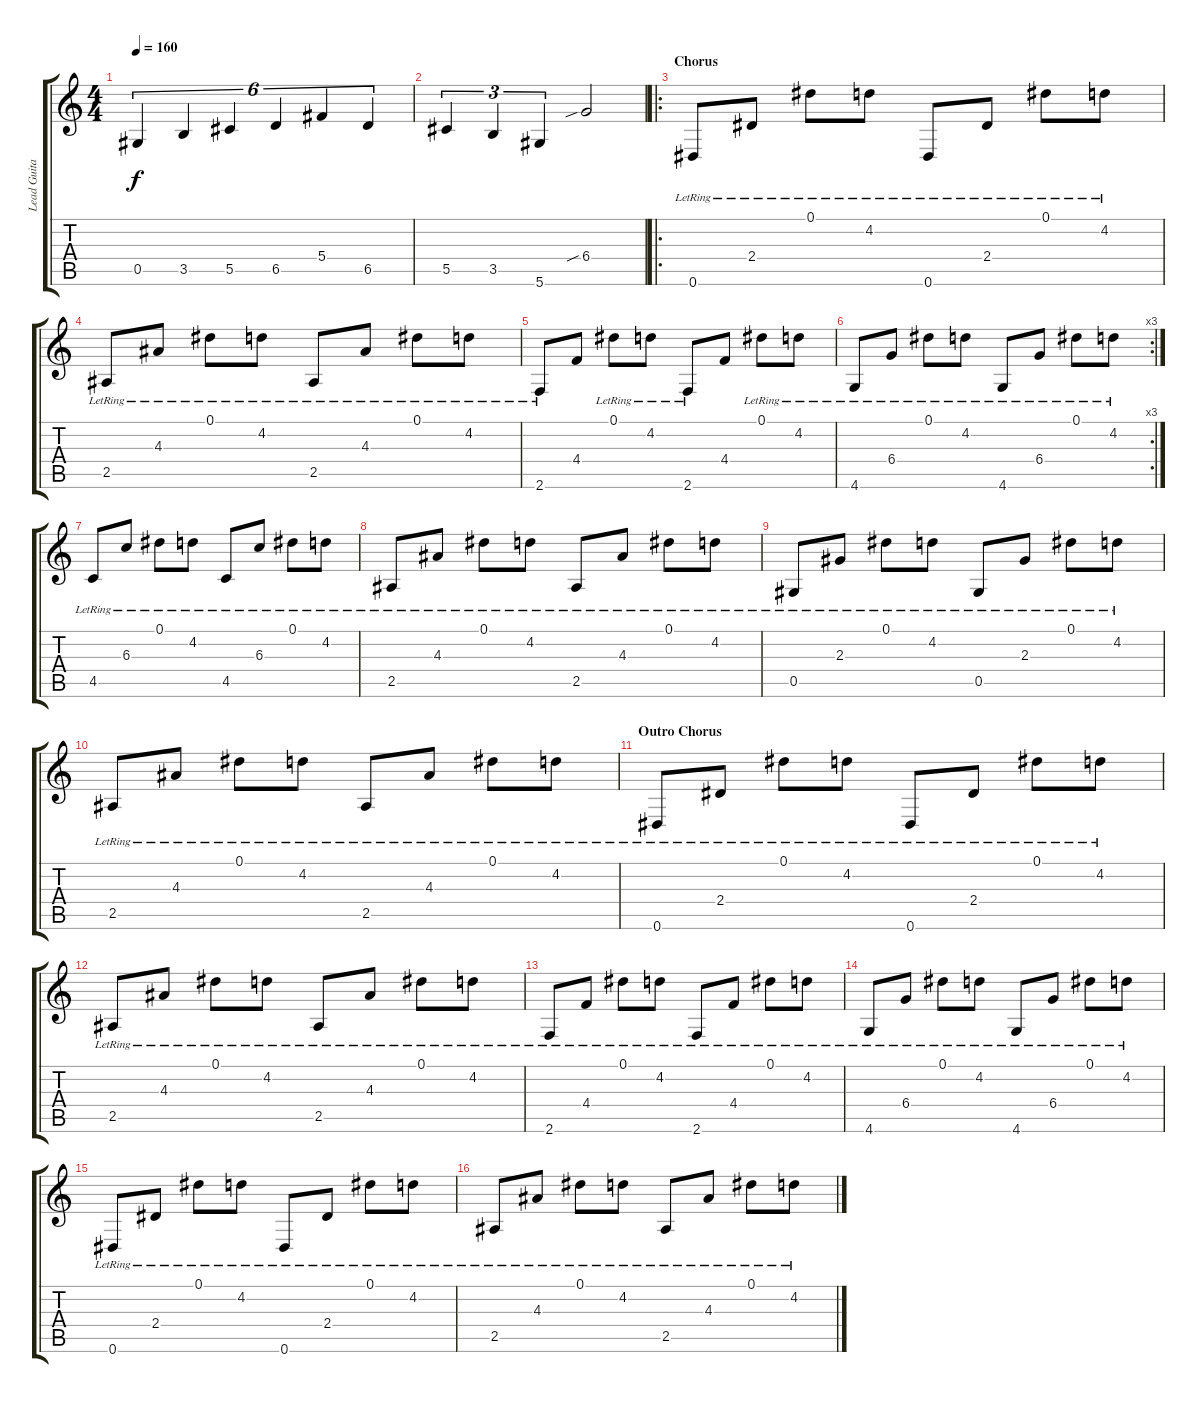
\track ("Lead Guitar" "Lead Guita") {instrument distortionguitar}
\staff {score tabs}
\tuning (Eb4 Bb3 Gb3 Db3 Ab2 Eb2) {hide}
\ts (4 4)
\tempo 160
\clef g2
\ks c
0.5.4{tu (6 4) dy f} 3.5.4{tu (6 4)} 5.5.4{tu (6 4)} 6.5.4{tu (6 4)} 5.4.4{tu (6 4)} 6.5.4{tu (6 4)} |
5.5.4{tu (3 2)} 3.5.4{tu (3 2)} 5.6.4{tu (3 2)} 6.4{sib}.2 |
\ro
\section ("" "Chorus")
0.6{lr}.8{instrument acousticguitarsteel} 2.4{lr}.8 0.1{lr}.8 4.2{lr}.8 0.6{lr}.8 2.4{lr}.8 0.1{lr}.8 4.2{lr}.8 |
2.5{lr}.8 4.3{lr}.8 0.1{lr}.8 4.2{lr}.8 2.5{lr}.8 4.3{lr}.8 0.1{lr}.8 4.2{lr}.8 |
2.6{lr}.8 4.4.8 0.1{lr}.8 4.2{lr}.8 2.6{lr}.8 4.4.8 0.1{lr}.8 4.2{lr}.8 |
\rc 3
4.6{lr}.8 6.4{lr}.8 0.1{lr}.8 4.2{lr}.8 4.6{lr}.8 6.4{lr}.8 0.1{lr}.8 4.2{lr}.8 |
4.5{lr}.8 6.3{lr}.8 0.1{lr}.8 4.2{lr}.8 4.5{lr}.8 6.3{lr}.8 0.1{lr}.8 4.2{lr}.8 |
2.5{lr}.8 4.3{lr}.8 0.1{lr}.8 4.2{lr}.8 2.5{lr}.8 4.3{lr}.8 0.1{lr}.8 4.2{lr}.8 |
0.5{lr}.8 2.3{lr}.8 0.1{lr}.8 4.2{lr}.8 0.5{lr}.8 2.3{lr}.8 0.1{lr}.8 4.2{lr}.8 |
2.5{lr}.8 4.3{lr}.8 0.1{lr}.8 4.2{lr}.8 2.5{lr}.8 4.3{lr}.8 0.1{lr}.8 4.2{lr}.8 |
\section ("" "Outro Chorus")
0.6{lr}.8 2.4{lr}.8 0.1{lr}.8 4.2{lr}.8 0.6{lr}.8 2.4{lr}.8 0.1{lr}.8 4.2{lr}.8 |
2.5{lr}.8 4.3{lr}.8 0.1{lr}.8 4.2{lr}.8 2.5{lr}.8 4.3{lr}.8 0.1{lr}.8 4.2{lr}.8 |
2.6{lr}.8 4.4{lr}.8 0.1{lr}.8 4.2{lr}.8 2.6{lr}.8 4.4{lr}.8 0.1{lr}.8 4.2{lr}.8 |
4.6{lr}.8 6.4{lr}.8 0.1{lr}.8 4.2{lr}.8 4.6{lr}.8 6.4{lr}.8 0.1{lr}.8 4.2{lr}.8 |
0.6{lr}.8 2.4{lr}.8 0.1{lr}.8 4.2{lr}.8 0.6{lr}.8 2.4{lr}.8 0.1{lr}.8 4.2{lr}.8 |
2.5{lr}.8 4.3{lr}.8 0.1{lr}.8 4.2{lr}.8 2.5{lr}.8 4.3{lr}.8 0.1{lr}.8 4.2{lr}.8
